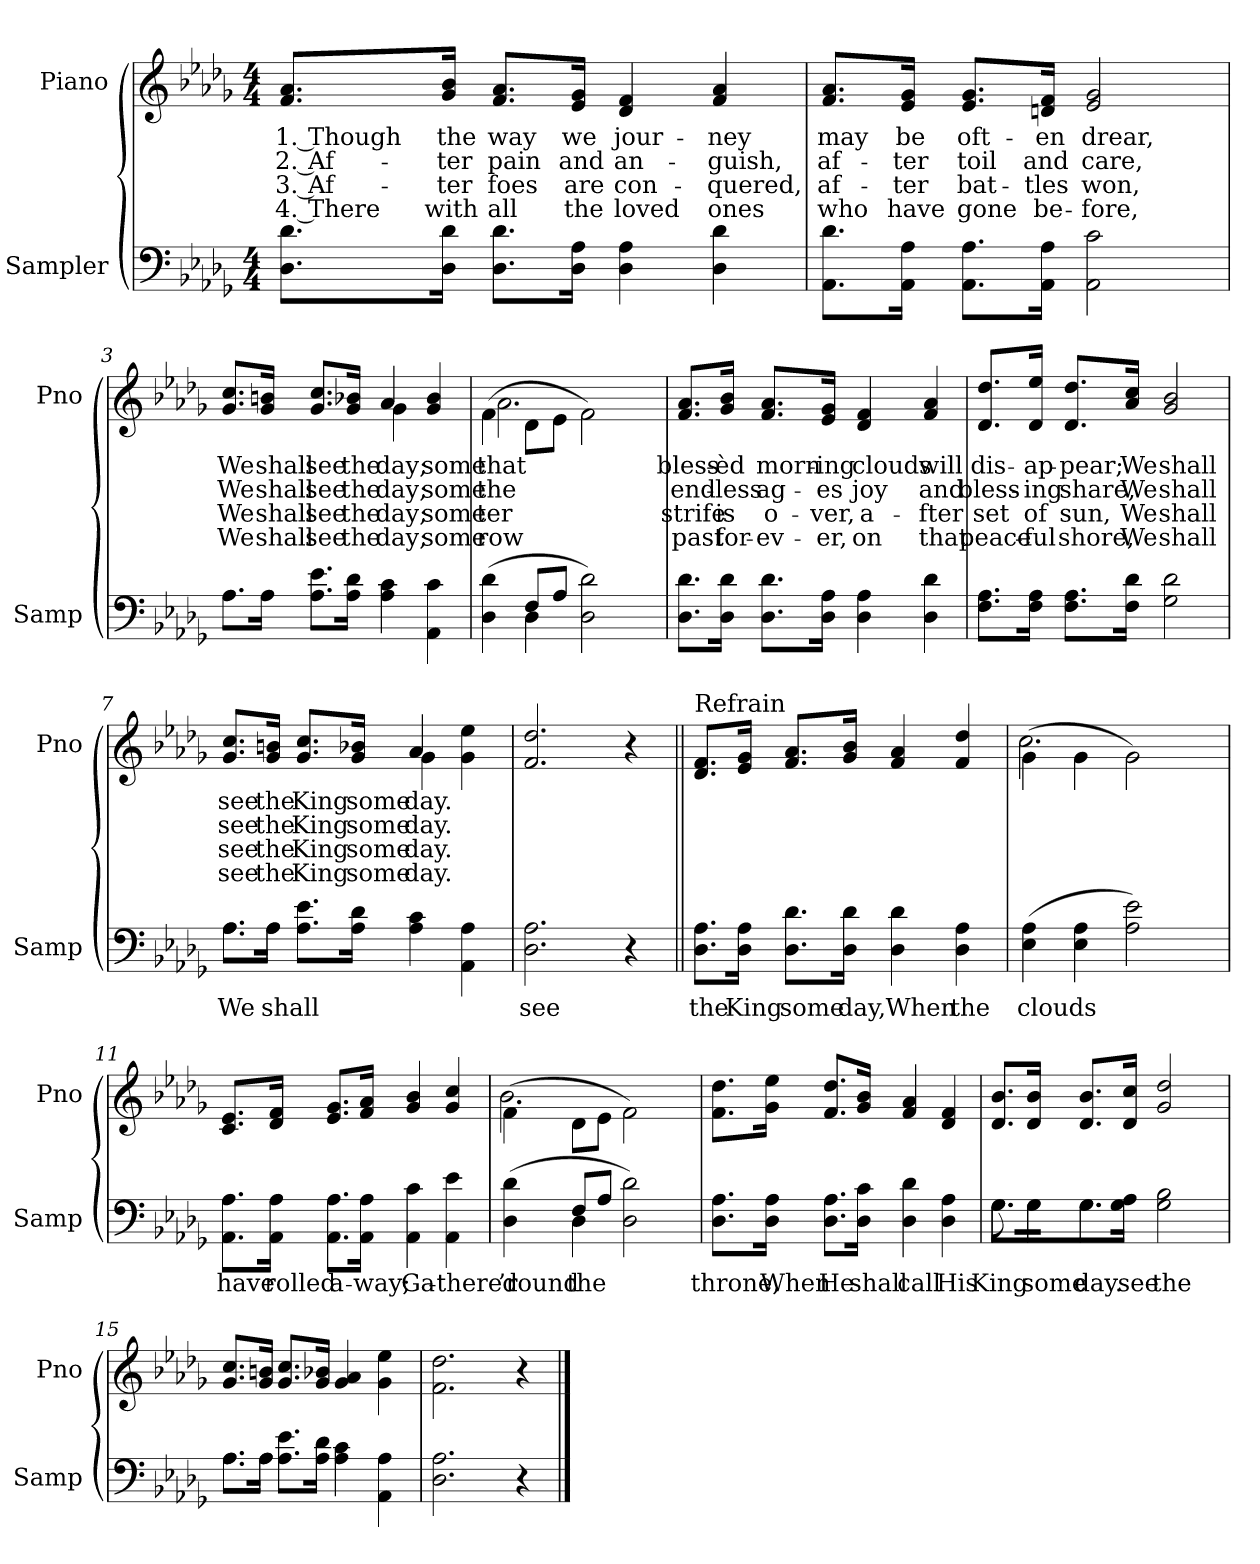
**kern	**text	**kern	**text	**text	**text	**text
*part2	*part2	*part1	*part1	*part1	*part1	*part1
*staff2	*staff2	*staff1	*staff1	*staff1	*staff1	*staff1
*I"Sampler	*	*I"Piano	*	*	*	*
*I'Samp	*	*I'Pno	*	*	*	*
*clefF4	*	*clefG2	*	*	*	*
*k[b-e-a-d-g-]	*	*k[b-e-a-d-g-]	*	*	*	*
*D-:	*	*D-:	*	*	*	*
*M4/4	*	*M4/4	*	*	*	*
=1	=1	=1	=1	=1	=1	=1
8.D-\ 8.d-\L	.	8.f/ 8.a-/L	1. Though	2. Af-	3. Af-	4. There
16D-\ 16d-\Jk	.	16g-/ 16b-/Jk	the	-ter	-ter	with
8.D-\ 8.d-\L	.	8.f/ 8.a-/L	way	pain	foes	all
16D-\ 16A-\Jk	.	16e-/ 16g-/Jk	we	and	are	the
4D-\ 4A-\	.	4d-/ 4f/	jour-	an-	con-	loved
4D-\ 4d-\	.	4f/ 4a-/	-ney	-guish,	-quered,	ones
=2	=2	=2	=2	=2	=2	=2
8.AA-\ 8.d-\L	.	8.f/ 8.a-/L	may	af-	af-	who
16AA-\ 16A-\Jk	.	16e-/ 16g-/Jk	be	-ter	-ter	have
8.AA-\ 8.A-\L	.	8.e-/ 8.g-/L	oft-	toil	bat-	gone
16AA-\ 16A-\Jk	.	16dn/ 16f/Jk	-en	and	-tles	be-
2AA-\ 2c\	.	2e-/ 2g-/	drear,	care,	won,	-fore,
=3	=3	=3	=3	=3	=3	=3
*	*	*^	*	*	*	*
8.A-\L	.	8.g-/ 8.cc/L	2ryy	We	We	We	We
16A-\Jk	.	16g-/ 16bn/Jk	.	shall	shall	shall	shall
8.A-\ 8.e-\L	.	8.g-/ 8.cc/L	.	see	see	see	see
16A-\ 16d-\Jk	.	16g-/ 16b-X/Jk	.	the	the	the	the
4A-\ 4c\	.	4a-/	4g-	day;	day;	day;	day;
4AA-\ 4c\	.	4g-/ 4b-/	4ryy	some	some	some	some
=4	=4	=4	=4	=4	=4	=4	=4
*^	*	*	*	*	*	*	*
(4D-\ 4d-\	4ryy	.	(4f\	2.a-	that	the	-ter	-row
8F/L	4D-	.	8d-\L	.	.	.	.	.
8A-/J	.	.	8e-\J	.	.	.	.	.
2D-\ 2d-\)	2ryy	.	2f\)	.	.	.	.	.
.	.	.	.	4ryy	.	.	.	.
*v	*v	*	*	*	*	*	*	*
*	*	*v	*v	*	*	*	*
=5	=5	=5	=5	=5	=5	=5
8.D-\ 8.d-\L	.	8.f/ 8.a-/L	bless-	end-	strife	past
16D-\ 16d-\Jk	.	16g-/ 16b-/Jk	-èd	-less	is	for-
8.D-\ 8.d-\L	.	8.f/ 8.a-/L	morn-	ag-	o-	-ev-
16D-\ 16A-\Jk	.	16e-/ 16g-/Jk	-ing	-es	-ver,	-er,
4D-\ 4A-\	.	4d-/ 4f/	clouds	joy	a-	on
4D-\ 4d-\	.	4f/ 4a-/	will	and	-fter	that
=6	=6	=6	=6	=6	=6	=6
8.F\ 8.A-\L	.	8.d-/ 8.dd-/L	dis-	bless-	set	peace-
16F\ 16A-\Jk	.	16d-/ 16ee-/Jk	-ap-	-ing	of	-ful
8.F\ 8.A-\L	.	8.d-/ 8.dd-/L	-pear;	share,	sun,	shore,
16F\ 16d-\Jk	.	16a-/ 16cc/Jk	We	We	We	We
2G-\ 2d-\	.	2g-/ 2b-/	shall	shall	shall	shall
=7	=7	=7	=7	=7	=7	=7
*^	*	*^	*	*	*	*
8.A-\L	8.A-\L	We	8.g-/ 8.cc/L	2ryy	see	see	see	see
16A-\Jk	16A-\Jk	shall	16g-/ 16bn/Jk	.	the	the	the	the
8.A-\ 8.e-\L	2.ryy	.	8.g-/ 8.cc/L	.	King	King	King	King
16A-\ 16d-\Jk	.	.	16g-/ 16b-X/Jk	.	some	some	some	some
4A-\ 4c\	.	.	4a-/	4g-	day.	day.	day.	day.
4AA-\ 4A-\	.	.	4g-\ 4ee-\	4ryy	.	.	.	.
*v	*v	*	*	*	*	*	*	*
*	*	*v	*v	*	*	*	*
=8	=8	=8	=8	=8	=8	=8
2.D-\ 2.A-\	see	2.f/ 2.dd-/	.	.	.	.
4r	.	4r	.	.	.	.
=9||	=9||	=9||	=9||	=9||	=9||	=9||
!	!	!LO:TX:t=Refrain	!	!	!	!
8.D-\ 8.A-\L	the	8.d-/ 8.f/L	.	.	.	.
16D-\ 16A-\Jk	King	16e-/ 16g-/Jk	.	.	.	.
8.D-\ 8.d-\L	some	8.f/ 8.a-/L	.	.	.	.
16D-\ 16d-\Jk	day,	16g-/ 16b-/Jk	.	.	.	.
4D-\ 4d-\	When	4f/ 4a-/	.	.	.	.
4D-\ 4A-\	the	4f/ 4dd-/	.	.	.	.
=10	=10	=10	=10	=10	=10	=10
*	*	*^	*	*	*	*
(4E-\ 4A-\	clouds	(4g-\	2.cc	.	.	.	.
4E-\ 4A-\	.	4g-\	.	.	.	.	.
2A-\ 2e-\)	.	2g-\)	.	.	.	.	.
.	.	.	4ryy	.	.	.	.
*	*	*v	*v	*	*	*	*
=11	=11	=11	=11	=11	=11	=11
8.AA-\ 8.A-\L	have	8.c/ 8.e-/L	.	.	.	.
16AA-\ 16A-\Jk	rolled	16d-/ 16f/Jk	.	.	.	.
8.AA-\ 8.A-\L	a-	8.e-/ 8.g-/L	.	.	.	.
16AA-\ 16A-\Jk	-way;	16f/ 16a-/Jk	.	.	.	.
4AA-\ 4c\	Ga-	4g-/ 4b-/	.	.	.	.
4AA-\ 4e-\	-thered	4g-/ 4cc/	.	.	.	.
=12	=12	=12	=12	=12	=12	=12
*^	*	*^	*	*	*	*
(4D-\ 4d-\	4ryy	’round	(4f\	2.b-	.	.	.	.
8F/L	4D-	the	8d-\L	.	.	.	.	.
8A-/J	.	.	8e-\J	.	.	.	.	.
2D-\ 2d-\)	2ryy	.	2f\)	.	.	.	.	.
.	.	.	.	4ryy	.	.	.	.
*v	*v	*	*	*	*	*	*	*
*	*	*v	*v	*	*	*	*
=13	=13	=13	=13	=13	=13	=13
8.D-\ 8.A-\L	throne,	8.f\ 8.dd-\L	.	.	.	.
16D-\ 16A-\Jk	When	16g-\ 16ee-\Jk	.	.	.	.
8.D-\ 8.A-\L	He	8.f/ 8.dd-/L	.	.	.	.
16D-\ 16c\Jk	shall	16g-/ 16b-/Jk	.	.	.	.
4D-\ 4d-\	call	4f/ 4a-/	.	.	.	.
4D- 4A-	His	4d-/ 4f/	.	.	.	.
=14	=14	=14	=14	=14	=14	=14
*^	*	*	*	*	*	*
8.G-\L	8.G-	King	8.d-/ 8.b-/L	.	.	.	.
16G-\Jk	16G-\KL	some	16d-/ 16b-/Jk	.	.	.	.
8.G-\L	8.G-\J	day.	8.d-/ 8.b-/L	.	.	.	.
16G-\ 16A-\Jk	2ryy	see	16d-/ 16cc/Jk	.	.	.	.
2G-\ 2B-\	.	the	2g-/ 2dd-/	.	.	.	.
.	16ryy	.	.	.	.	.	.
=15	=15	=15	=15	=15	=15	=15	=15
8.A-\L	8.A-\L	.	8.g-/ 8.cc/L	.	.	.	.
16A-\Jk	16A-\Jk	.	16g-/ 16bn/Jk	.	.	.	.
8.A-\ 8.e-\L	2.ryy	.	8.g-/ 8.cc/L	.	.	.	.
16A-\ 16d-\Jk	.	.	16g-/ 16b-X/Jk	.	.	.	.
4A-\ 4c\	.	.	4g-/ 4a-/	.	.	.	.
4AA-\ 4A-\	.	.	4g-\ 4ee-\	.	.	.	.
*v	*v	*	*	*	*	*	*
=16	=16	=16	=16	=16	=16	=16
2.D-\ 2.A-\	.	2.f\ 2.dd-\	.	.	.	.
4r	.	4r	.	.	.	.
==	==	==	==	==	==	==
*-	*-	*-	*-	*-	*-	*-
